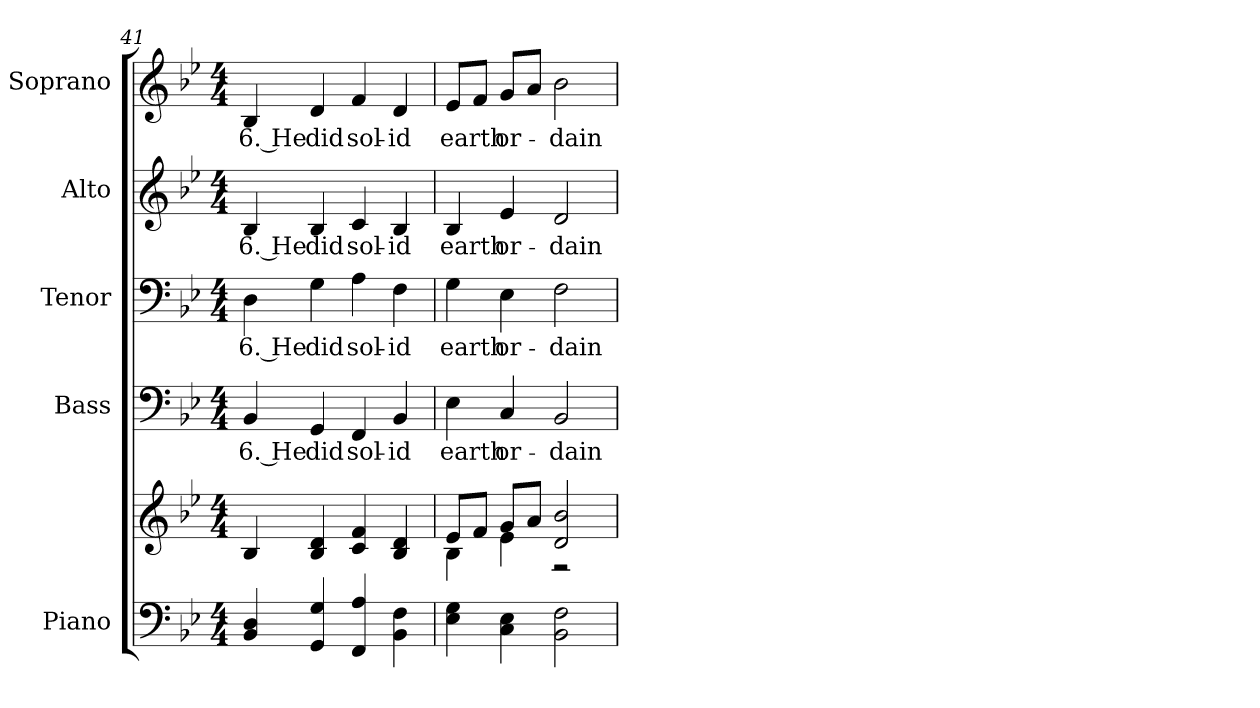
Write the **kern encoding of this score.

**kern	**kern	**kern	**text	**kern	**text	**kern	**text	**kern	**text
*part5	*part5	*part4	*part4	*part3	*part3	*part2	*part2	*part1	*part1
*staff6	*staff5	*staff4	*staff4	*staff3	*staff3	*staff2	*staff2	*staff1	*staff1
*I"Piano	*	*I"Bass	*	*I"Tenor	*	*I"Alto	*	*I"Soprano	*
*I'Pno.	*	*I'B.	*	*I'T.	*	*I'A.	*	*I'S.	*
!!LO:PB:g=z
*clefF4	*clefG2	*clefF4	*	*clefF4	*	*clefG2	*	*clefG2	*
*k[b-e-]	*k[b-e-]	*k[b-e-]	*	*k[b-e-]	*	*k[b-e-]	*	*k[b-e-]	*
*B-:	*B-:	*B-:	*	*B-:	*	*B-:	*	*B-:	*
*M4/4	*M4/4	*M4/4	*	*M4/4	*	*M4/4	*	*M4/4	*
=41	=41	=41	=41	=41	=41	=41	=41	=41	=41
!	!	!	!LO:LY:b:color=#000000	!	!	!	!	!	!
!	!	!	!	!	!LO:LY:b:color=#000000	!	!	!	!
!	!	!	!	!	!	!	!LO:LY:b:color=#000000	!	!
!	!	!	!	!	!	!	!	!	!LO:LY:b:color=#000000
4BB-i/ 4Di	4B-i/	4BB-i/	6. He	4Di\	6. He	4B-i/	6. He	4B-i/	6. He
!	!	!	!LO:LY:b:color=#000000	!	!	!	!	!	!
!	!	!	!	!	!LO:LY:b:color=#000000	!	!	!	!
!	!	!	!	!	!	!	!LO:LY:b:color=#000000	!	!
!	!	!	!	!	!	!	!	!	!LO:LY:b:color=#000000
4GGi/ 4Gi	4B-i/ 4di	4GGi/	did	4Gi\	did	4B-i/	did	4di/	did
!	!	!	!LO:LY:b:color=#000000	!	!	!	!	!	!
!	!	!	!	!	!LO:LY:b:color=#000000	!	!	!	!
!	!	!	!	!	!	!	!LO:LY:b:color=#000000	!	!
!	!	!	!	!	!	!	!	!	!LO:LY:b:color=#000000
4FFi/ 4Ai	4ci/ 4fi	4FFi/	sol-	4Ai\	sol-	4ci/	sol-	4fi/	sol-
!	!	!	!LO:LY:b:color=#000000	!	!	!	!	!	!
!	!	!	!	!	!LO:LY:b:color=#000000	!	!	!	!
!	!	!	!	!	!	!	!LO:LY:b:color=#000000	!	!
!	!	!	!	!	!	!	!	!	!LO:LY:b:color=#000000
4BB-i\ 4Fi	4B-i/ 4di	4BB-i/	-id	4Fi\	-id	4B-i/	-id	4di/	-id
=42	=42	=42	=42	=42	=42	=42	=42	=42	=42
*	*^	*	*	*	*	*	*	*	*
!	!	!	!	!LO:LY:b:color=#000000	!	!	!	!	!	!
!	!	!	!	!	!	!LO:LY:b:color=#000000	!	!	!	!
!	!	!	!	!	!	!	!	!LO:LY:b:color=#000000	!	!
!	!	!	!	!	!	!	!	!	!	!LO:LY:b:color=#000000
4E-i\ 4Gi	8e-i/L	4B-i\	4E-i\	earth	4Gi\	earth	4B-i/	earth	8e-i/L	earth
.	8fi/J	.	.	.	.	.	.	.	8fi/J	.
!	!	!	!	!LO:LY:b:color=#000000	!	!	!	!	!	!
!	!	!	!	!	!	!LO:LY:b:color=#000000	!	!	!	!
!	!	!	!	!	!	!	!	!LO:LY:b:color=#000000	!	!
!	!	!	!	!	!	!	!	!	!	!LO:LY:b:color=#000000
4Ci\ 4E-i	8gi/L	4e-i\	4Ci/	or-	4E-i\	or-	4e-i/	or-	8gi/L	or-
.	8ai/J	.	.	.	.	.	.	.	8ai/J	.
!	!	!	!	!LO:LY:b:color=#000000	!	!	!	!	!	!
!	!	!	!	!	!	!LO:LY:b:color=#000000	!	!	!	!
!	!	!	!	!	!	!	!	!LO:LY:b:color=#000000	!	!
!	!	!	!	!	!	!	!	!	!	!LO:LY:b:color=#000000
2BB-i\ 2Fi	2di/ 2b-i	2r	2BB-i/	-dain	2Fi\	-dain	2di/	-dain	2b-i\	-dain
*	*v	*v	*	*	*	*	*	*	*	*
=	=	=	=	=	=	=	=	=	=
*-	*-	*-	*-	*-	*-	*-	*-	*-	*-
